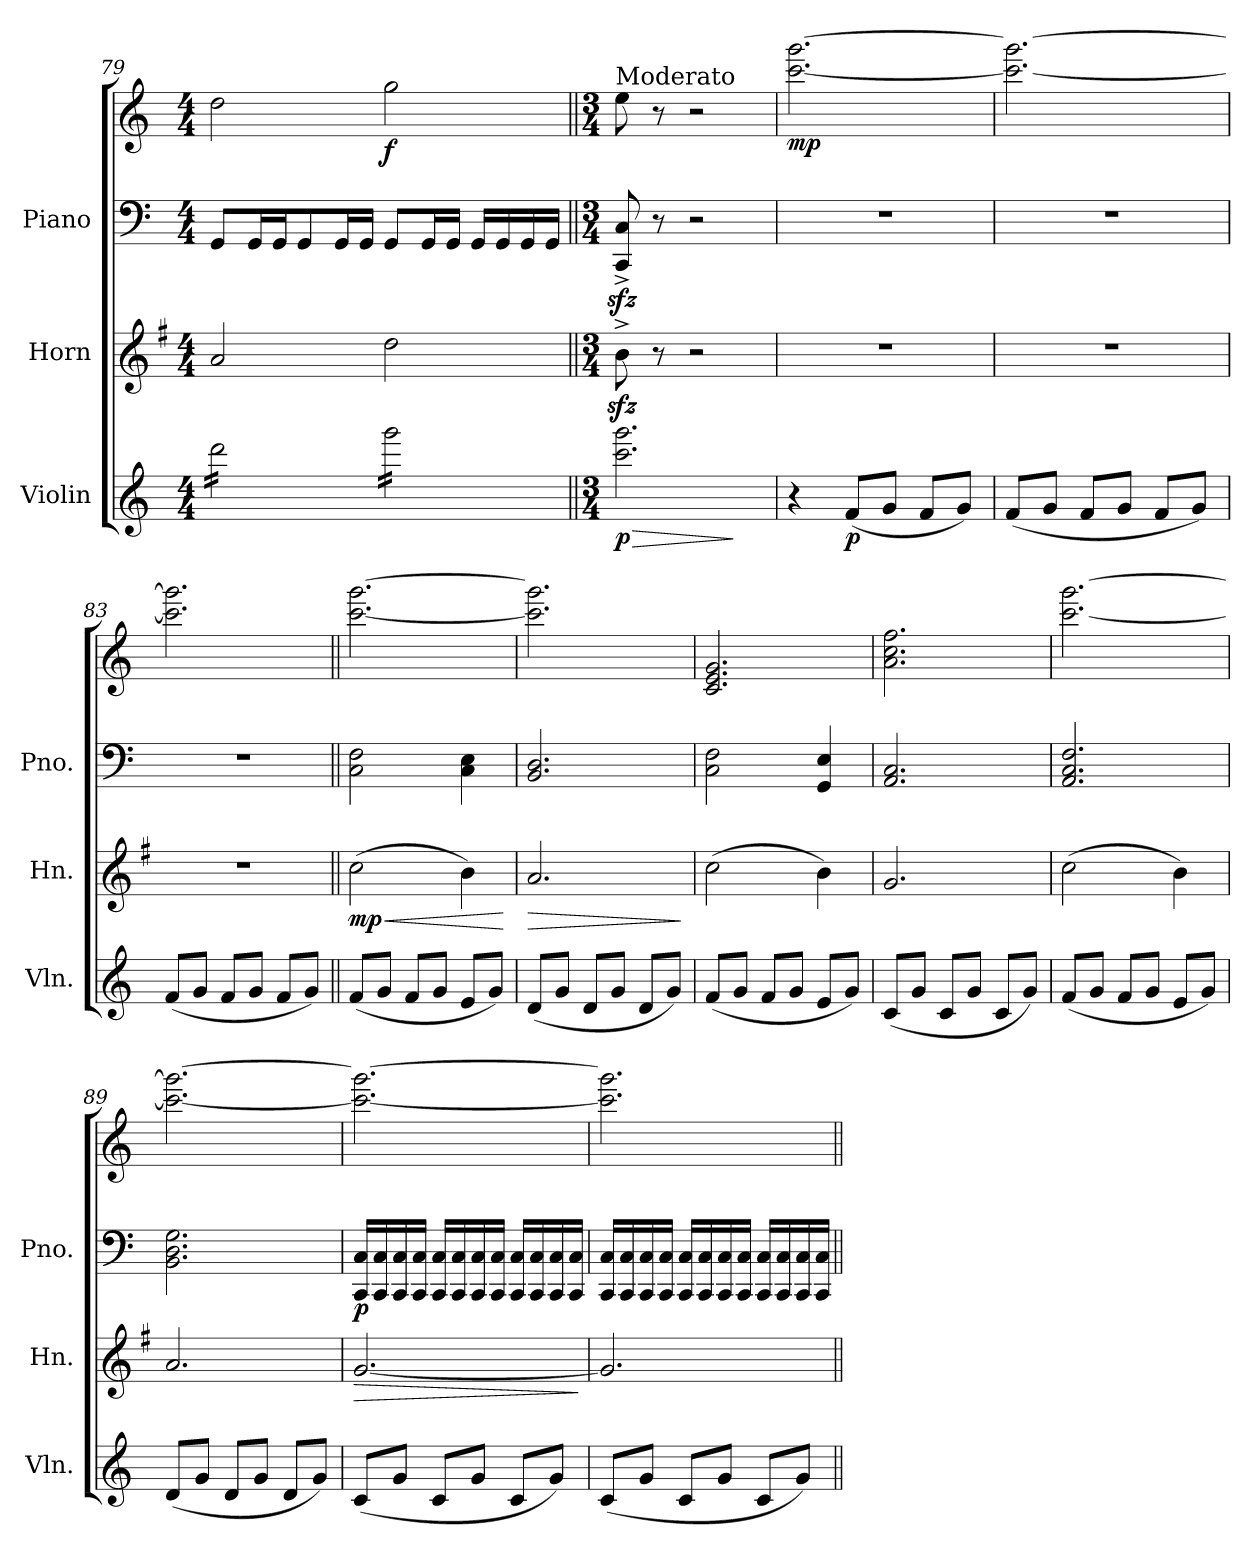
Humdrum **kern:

**kern	**dynam	**kern	**dynam	**kern	**kern	**dynam
*part3	*part3	*part2	*part2	*part1	*part1	*part1
*staff4	*staff4	*staff3	*staff3	*staff2	*staff1	*staff1/2
*I"Violin	*	*I"Horn	*	*I"Piano	*	*
*I'Vln.	*	*I'Hn.	*	*I'Pno.	*	*
*clefG2	*	*clefG2	*	*clefF4	*clefG2	*
*	*	*ITrd4c7	*	*	*	*
*k[]	*	*k[]	*	*k[]	*k[]	*
*C:	*	*C:	*	*C:	*C:	*
*M4/4	*	*M4/4	*	*M4/4	*M4/4	*
=79	=79	=79	=79	=79	=79	=79
*tremolo	*	*	*	*	*	*
16ddd\LL	.	2d/	.	8GG/L	2dd\	.
16ddd\	.	.	.	.	.	.
16ddd\	.	.	.	16GG/L	.	.
16ddd\	.	.	.	16GG/J	.	.
16ddd\	.	.	.	8GG/	.	.
16ddd\	.	.	.	.	.	.
16ddd\	.	.	.	16GG/L	.	.
16ddd\JJ	.	.	.	16GG/JJ	.	.
!	!	!	!	!	!	!LO:DY:b
16ggg\LL	.	2g\	.	8GG/L	2gg\	f
16ggg\	.	.	.	.	.	.
16ggg\	.	.	.	16GG/L	.	.
16ggg\	.	.	.	16GG/JJ	.	.
16ggg\	.	.	.	16GG/LL	.	.
16ggg\	.	.	.	16GG/	.	.
16ggg\	.	.	.	16GG/	.	.
16ggg\JJ	.	.	.	16GG/JJ	.	.
*Xtremolo	*	*	*	*	*	*
=80||	=80||	=80||	=80||	=80||	=80||	=80||
*M3/4	*	*M3/4	*	*M3/4	*M3/4	*
!	!	!	!	!	!LO:TX:a:t=Moderato	!
!	!LO:HP:b	!	!	!	!	!
!	!LO:DY:n=1:b	!	!	!	!	!
2.ccc\ 2.ggg\	> p	8ezz<^\	.	8CC/zz>^ 8C/zz>^	8ee\	.
.	.	8r	.	8r	8r	.
.	.	2r	.	2r	2r	.
.	]	.	.	.	.	.
!!LO:LB:g=z
=81	=81	=81	=81	=81	=81	=81
!	!	!	!	!	!	!LO:DY:b
4r	.	2.r	.	2.r	[2.ccc\ [2.ggg\	mp
!	!LO:DY:b	!	!	!	!	!
(8f/L	p	.	.	.	.	.
8g/J	.	.	.	.	.	.
8f/L	.	.	.	.	.	.
8g/J)	.	.	.	.	.	.
=82	=82	=82	=82	=82	=82	=82
(8f/L	.	2.r	.	2.r	2.ccc\_ 2.ggg\_	.
8g/J	.	.	.	.	.	.
8f/L	.	.	.	.	.	.
8g/J	.	.	.	.	.	.
8f/L	.	.	.	.	.	.
8g/J)	.	.	.	.	.	.
=83	=83	=83	=83	=83	=83	=83
(8f/L	.	2.r	.	2.r	2.ccc\] 2.ggg\]	.
8g/J	.	.	.	.	.	.
8f/L	.	.	.	.	.	.
8g/J	.	.	.	.	.	.
8f/L	.	.	.	.	.	.
8g/J)	.	.	.	.	.	.
=84||	=84||	=84||	=84||	=84||	=84||	=84||
!	!	!	!LO:HP:b	!	!	!
!	!	!	!LO:DY:n=1:b	!	!	!LO:DY:b=2
!	!	!	!	!	!	!LO:DY:n=1:b
(8f/L	.	(2f\	< mp	2C\ 2F\	[2.ccc\ [2.ggg\	mf mp
8g/J	.	.	.	.	.	.
8f/L	.	.	.	.	.	.
8g/J	.	.	.	.	.	.
8e/L	.	4e\)	.	4C\ 4E\	.	.
8g/J)	.	.	.	.	.	.
.	.	.	[	.	.	.
=85	=85	=85	=85	=85	=85	=85
!	!	!	!LO:HP:b	!	!	!
(8d/L	.	2.d/	>	2.BB/ 2.D/	2.ccc\] 2.ggg\]	.
8g/J	.	.	.	.	.	.
8d/L	.	.	.	.	.	.
8g/J	.	.	.	.	.	.
8d/L	.	.	.	.	.	.
8g/J)	.	.	.	.	.	.
.	.	.	]	.	.	.
=86	=86	=86	=86	=86	=86	=86
(8f/L	.	(2f\	.	2C\ 2F\	2.c/ 2.e/ 2.g/	.
8g/J	.	.	.	.	.	.
8f/L	.	.	.	.	.	.
8g/J	.	.	.	.	.	.
8e/L	.	4e\)	.	4GG/ 4E/	.	.
8g/J)	.	.	.	.	.	.
=87	=87	=87	=87	=87	=87	=87
(8c/L	.	2.c/	.	2.AA/ 2.C/	2.a\ 2.cc\ 2.ff\	.
8g/J	.	.	.	.	.	.
8c/L	.	.	.	.	.	.
8g/J	.	.	.	.	.	.
8c/L	.	.	.	.	.	.
8g/J)	.	.	.	.	.	.
!!LO:LB:g=z
=88	=88	=88	=88	=88	=88	=88
(8f/L	.	(2f\	.	2.AA/ 2.C/ 2.F/	[2.ccc\ [2.ggg\	.
8g/J	.	.	.	.	.	.
8f/L	.	.	.	.	.	.
8g/J	.	.	.	.	.	.
8e/L	.	4e\)	.	.	.	.
8g/J)	.	.	.	.	.	.
=89	=89	=89	=89	=89	=89	=89
(8d/L	.	2.d/	.	2.BB\ 2.D\ 2.G\	2.ccc\_ 2.ggg\_	.
8g/J	.	.	.	.	.	.
8d/L	.	.	.	.	.	.
8g/J	.	.	.	.	.	.
8d/L	.	.	.	.	.	.
8g/J)	.	.	.	.	.	.
=90	=90	=90	=90	=90	=90	=90
!	!	!	!LO:HP:b	!	!	!LO:DY:b=2
(8c/L	.	[2.c/	>	16CC/ 16C/LL	2.ccc\_ 2.ggg\_	p
.	.	.	.	16CC/ 16C/	.	.
8g/J	.	.	.	16CC/ 16C/	.	.
.	.	.	.	16CC/ 16C/JJ	.	.
8c/L	.	.	.	16CC/ 16C/LL	.	.
.	.	.	.	16CC/ 16C/	.	.
8g/J	.	.	.	16CC/ 16C/	.	.
.	.	.	.	16CC/ 16C/JJ	.	.
8c/L	.	.	.	16CC/ 16C/LL	.	.
.	.	.	.	16CC/ 16C/	.	.
8g/J)	.	.	.	16CC/ 16C/	.	.
.	.	.	.	16CC/ 16C/JJ	.	.
.	.	.	]	.	.	.
=91	=91	=91	=91	=91	=91	=91
(8c/L	.	2.c/]	.	16CC/ 16C/LL	2.ccc\] 2.ggg\]	.
.	.	.	.	16CC/ 16C/	.	.
8g/J	.	.	.	16CC/ 16C/	.	.
.	.	.	.	16CC/ 16C/JJ	.	.
8c/L	.	.	.	16CC/ 16C/LL	.	.
.	.	.	.	16CC/ 16C/	.	.
8g/J	.	.	.	16CC/ 16C/	.	.
.	.	.	.	16CC/ 16C/JJ	.	.
8c/L	.	.	.	16CC/ 16C/LL	.	.
.	.	.	.	16CC/ 16C/	.	.
8g/J)	.	.	.	16CC/ 16C/	.	.
.	.	.	.	16CC/ 16C/JJ	.	.
=||	=||	=||	=||	=||	=||	=||
*-	*-	*-	*-	*-	*-	*-
